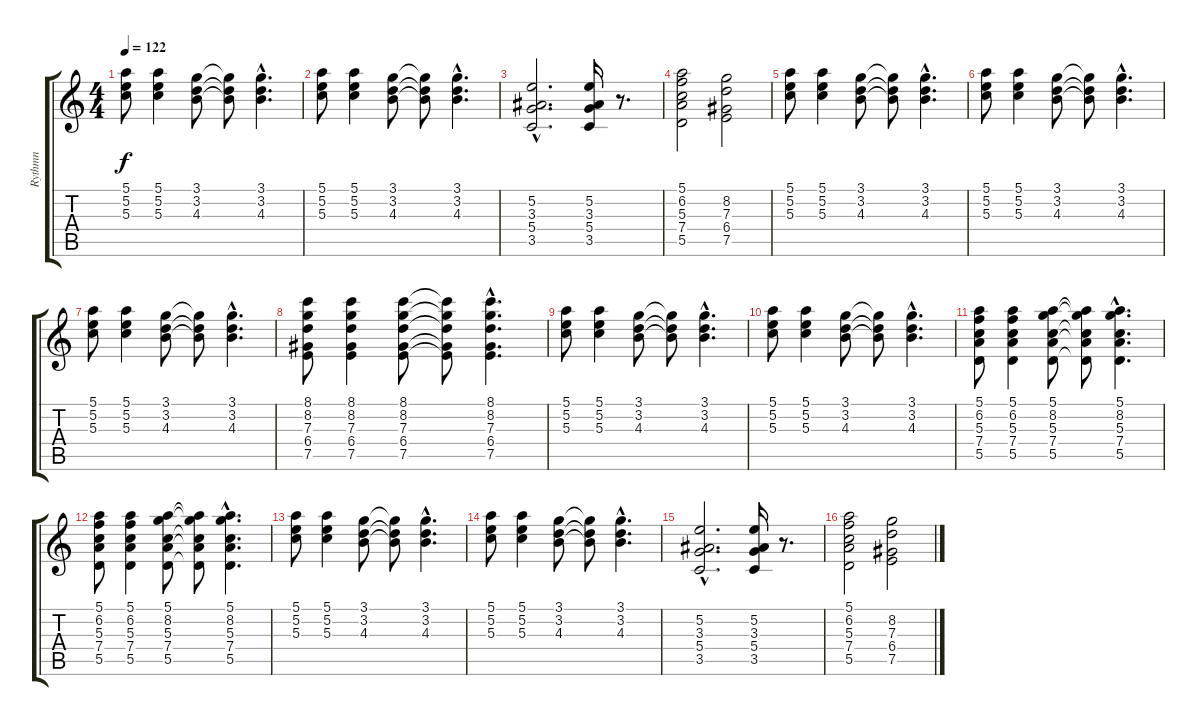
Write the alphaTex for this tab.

\track ("Rythmn" "Rythmn") {instrument electricguitarjazz}
\staff {score tabs}
\tuning (E4 B3 G3 D3 A2 E2) {hide}
\ts (4 4)
\tempo 122
\clef g2
\ks c
(5.1 5.2 5.3).8{dy f} (5.1 5.2 5.3).4 (3.1 3.2 4.3).8 (3.1{t} 3.2{t} 4.3{t}).8 (3.1{hac} 3.2{hac} 4.3{hac}).4{d} |
(5.1 5.2 5.3).8 (5.1 5.2 5.3).4 (3.1 3.2 4.3).8 (3.1{t} 3.2{t} 4.3{t}).8 (3.1{hac} 3.2{hac} 4.3{hac}).4{d} |
(5.2{hac} 3.3{hac} 5.4{hac} 3.5{hac}).2{d} (5.2 3.3 5.4 3.5).16 r.8{d} |
(5.1 6.2 5.3 7.4 5.5).2 (8.2 7.3 6.4 7.5).2 |
(5.1 5.2 5.3).8 (5.1 5.2 5.3).4 (3.1 3.2 4.3).8 (3.1{t} 3.2{t} 4.3{t}).8 (3.1{hac} 3.2{hac} 4.3{hac}).4{d} |
(5.1 5.2 5.3).8 (5.1 5.2 5.3).4 (3.1 3.2 4.3).8 (3.1{t} 3.2{t} 4.3{t}).8 (3.1{hac} 3.2{hac} 4.3{hac}).4{d} |
(5.1 5.2 5.3).8 (5.1 5.2 5.3).4 (3.1 3.2 4.3).8 (3.1{t} 3.2{t} 4.3{t}).8 (3.1{hac} 3.2{hac} 4.3{hac}).4{d} |
(8.1 8.2 7.3 6.4 7.5).8 (8.1 8.2 7.3 6.4 7.5).4 (8.1 8.2 7.3 6.4 7.5).8 (8.1{t} 8.2{t} 7.3{t} 6.4{t} 7.5{t}).8 (8.1{hac} 8.2{hac} 7.3{hac} 6.4{hac} 7.5{hac}).4{d} |
(5.1 5.2 5.3).8 (5.1 5.2 5.3).4 (3.1 3.2 4.3).8 (3.1{t} 3.2{t} 4.3{t}).8 (3.1{hac} 3.2{hac} 4.3{hac}).4{d} |
(5.1 5.2 5.3).8 (5.1 5.2 5.3).4 (3.1 3.2 4.3).8 (3.1{t} 3.2{t} 4.3{t}).8 (3.1{hac} 3.2{hac} 4.3{hac}).4{d} |
(5.1 6.2 5.3 7.4 5.5).8 (5.1 6.2 5.3 7.4 5.5).4 (5.1 8.2 5.3 7.4 5.5).8 (5.1{t} 8.2{t} 5.3{t} 7.4{t} 5.5{t}).8 (5.1{hac} 8.2{hac} 5.3{hac} 7.4{hac} 5.5{hac}).4{d} |
(5.1 6.2 5.3 7.4 5.5).8 (5.1 6.2 5.3 7.4 5.5).4 (5.1 8.2 5.3 7.4 5.5).8 (5.1{t} 8.2{t} 5.3{t} 7.4{t} 5.5{t}).8 (5.1{hac} 8.2{hac} 5.3{hac} 7.4{hac} 5.5{hac}).4{d} |
(5.1 5.2 5.3).8 (5.1 5.2 5.3).4 (3.1 3.2 4.3).8 (3.1{t} 3.2{t} 4.3{t}).8 (3.1{hac} 3.2{hac} 4.3{hac}).4{d} |
(5.1 5.2 5.3).8 (5.1 5.2 5.3).4 (3.1 3.2 4.3).8 (3.1{t} 3.2{t} 4.3{t}).8 (3.1{hac} 3.2{hac} 4.3{hac}).4{d} |
(5.2{hac} 3.3{hac} 5.4{hac} 3.5{hac}).2{d} (5.2 3.3 5.4 3.5).16 r.8{d} |
(5.1 6.2 5.3 7.4 5.5).2 (8.2 7.3 6.4 7.5).2
